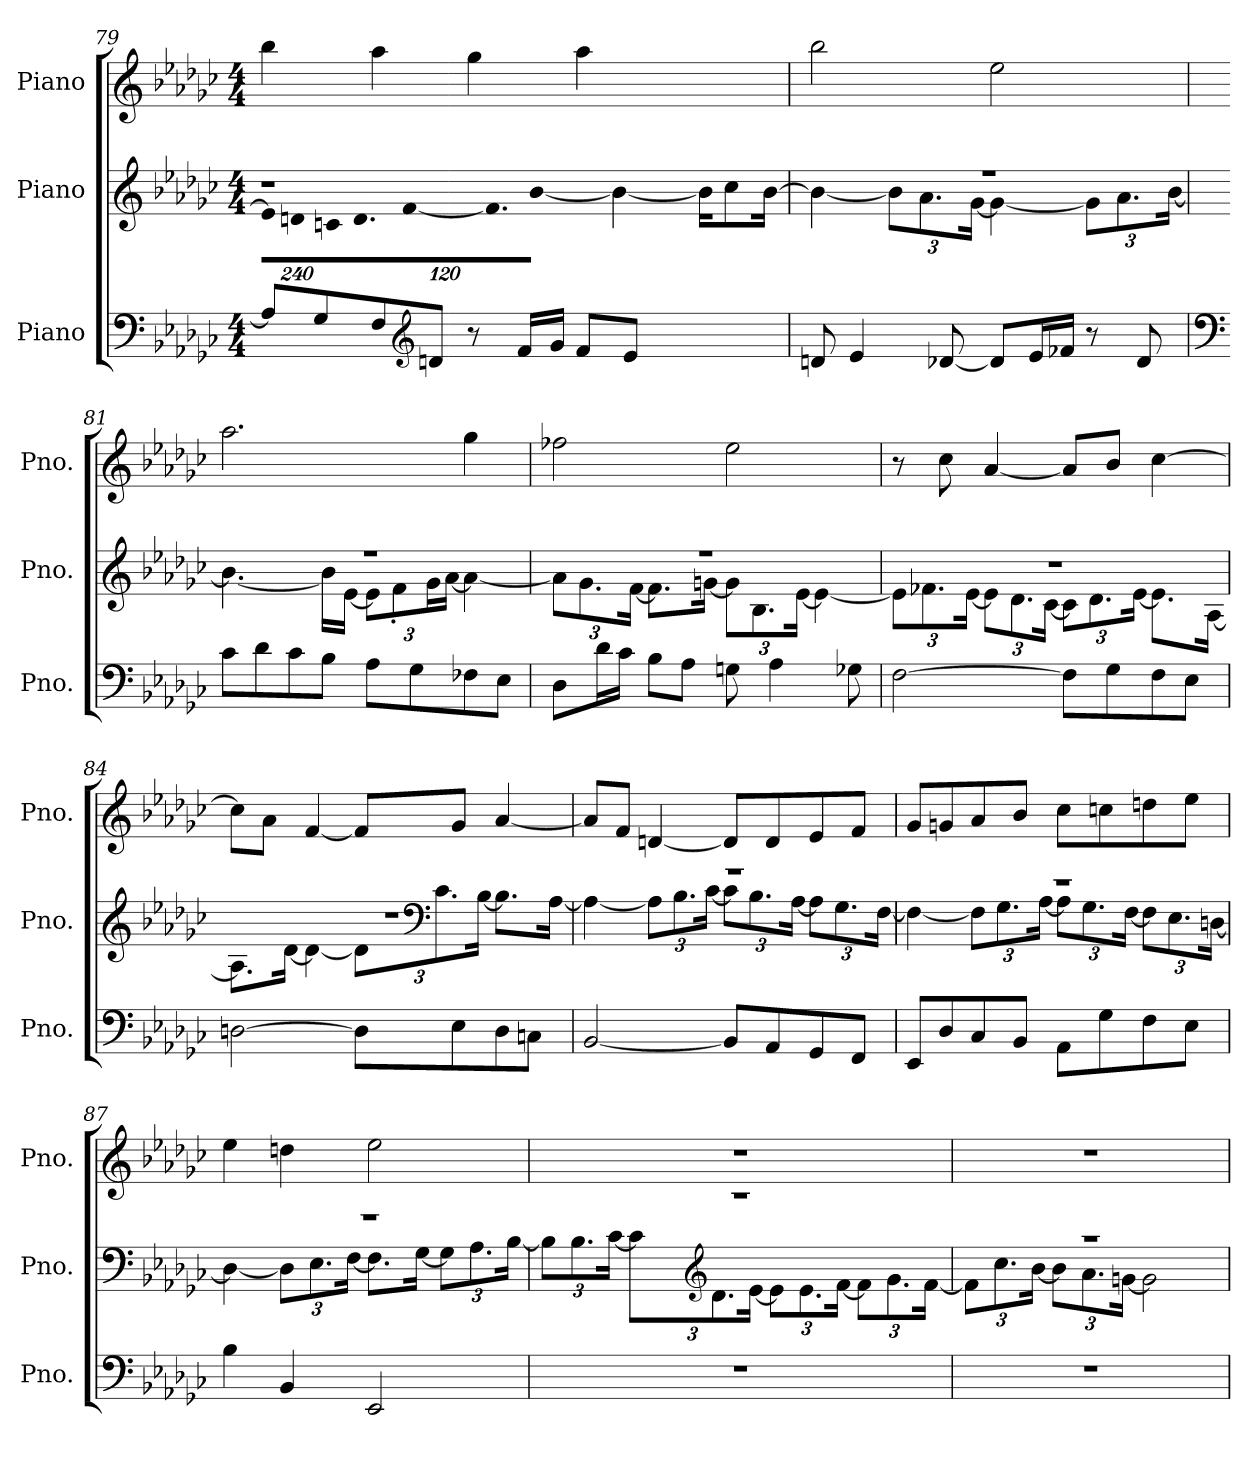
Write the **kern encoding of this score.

**kern	**kern	**kern
*part3	*part2	*part1
*staff3	*staff2	*staff1
*I"Piano	*I"Piano	*I"Piano
*I'Pno.	*I'Pno.	*I'Pno.
*clefF4	*clefG2	*clefG2
*k[b-e-a-d-g-c-]	*k[b-e-a-d-g-c-]	*k[b-e-a-d-g-c-]
*M4/4	*M4/4	*M4/4
=79	=79	=79
*	*^	*
*	*	*Xbrackettup	*
!	!	!LO:N:vis=16	!
8A-/L]	1r	1920%137e-\LL]	4bb-\
!	!	!LO:N:vis=16	!
.	.	1920%137dn\	.
8G-/	.	.	.
!	!	!LO:N:vis=16	!
.	.	1920%137cn\	.
!	!	!LO:N:vis=16.	!
.	.	960%103d\	.
8F/	.	.	4aa-\
!	!	!LO:N:vis=32	!
.	.	[640%23f\K	.
!	!	!LO:N:vis=16.	!
.	.	960%103f\]	.
*clefG2	*	*	*
8dn/J	.	.	.
!	!	!LO:N:vis=32	!
.	.	[640%23b-\JJk	.
8r	.	.	4gg-\
.	.	4b-\_	.
16f/LL	.	.	.
16g-/JJ	.	.	.
8f/L	.	.	4aa-\
.	.	16b-\KL]	.
.	.	8cc-\	.
8e-/J	.	.	.
.	.	[16b-\Jk	.
1920ryy	1920ryy	.	1920ryy
!!LO:LB:g=z
=80	=80	=80	=80
8dn/	1r	4b-\_	2bb-\
4e-/	.	.	.
.	.	12b-\L]	.
.	.	12.a-\	.
[8d-X/	.	.	.
.	.	[24g-\Jk	.
8d-/L]	.	4g-\_	2ee-\
16e-/L	.	.	.
16f-X/JJ	.	.	.
8r	.	12g-\L]	.
.	.	12.a-\	.
8d-/	.	.	.
.	.	[24b-\Jk	.
=81	=81	=81	=81
*clefF4	*	*	*
8c-\L	1r	4.b-\_	2.aa-\
8d-\	.	.	.
8c-\	.	.	.
8B-\J	.	16b-\LL]	.
.	.	[16e-\JJ	.
8A-\L	.	12e-\L]	.
.	.	12f'\	.
8G-\	.	.	.
.	.	24g-\L	.
.	.	[24a-\JJ	.
8F-X\	.	4a-\_	4gg-\
8E-\J	.	.	.
!!LO:LB:g=z
=82	=82	=82	=82
8D-\L	1r	12a-\L]	2ff-X\
.	.	12.g-\	.
16d-\L	.	.	.
16c-\JJ	.	.	.
.	.	[24f\Jk	.
8B-\L	.	8.f\L]	.
8A-\J	.	.	.
.	.	[16gn\Jk	.
8Gn\	.	12g\L]	2ee-\
.	.	12.B-\	.
4A-\	.	.	.
.	.	[24e-\Jk	.
.	.	4e-\_	.
8G-X\	.	.	.
=83	=83	=83	=83
[2F\	1r	12e-\L]	8r
.	.	12.f-X\	.
.	.	.	8cc-\
.	.	[24e-\Jk	.
.	.	12e-\L]	[4a-/
.	.	12.d-\	.
.	.	[24c-\Jk	.
8F\L]	.	12c-\L]	8a-/L]
.	.	12.d-\	.
8G-\	.	.	8b-/J
.	.	[24e-\Jk	.
8F\	.	8.e-\L]	[4cc-\
8E-\J	.	.	.
.	.	[16A-\Jk	.
!!LO:LB:g=z
=84	=84	=84	=84
[2Dn\	1r	8.A-\L]	8cc-\L]
.	.	.	8a-\J
.	.	[16d-\Jk	.
.	.	4d-\_	[4f/
8D\L]	.	12d-\L]	8f/L]
*	*clefF4	*	*
.	.	12.c-\	.
8E-\	.	.	8g-/J
.	.	[24B-\Jk	.
8D\	.	8.B-\L]	[4a-/
8Cn\J	.	.	.
.	.	[16A-\Jk	.
=85	=85	=85	=85
[2BB-/	1r	4A-\_	8a-/L]
.	.	.	8f/J
.	.	12A-\L]	[4dn/
.	.	12.B-\	.
.	.	[24c-\Jk	.
8BB-/L]	.	12c-\L]	8d/L]
.	.	12.B-\	.
8AA-/	.	.	8d/
.	.	[24A-\Jk	.
8GG-/	.	12A-\L]	8e-/
.	.	12.G-\	.
8FF/J	.	.	8f/J
.	.	[24F\Jk	.
!!LO:PB:g=z
=86	=86	=86	=86
8EE-/L	1r	4F\_	8g-/L
8D-/	.	.	8gn/
8C-/	.	12F\L]	8a-/
.	.	12.G-\	.
8BB-/J	.	.	8b-/J
.	.	[24A-\Jk	.
*	*	*	*MM68
8AA-\L	.	12A-\L]	8cc-\L
.	.	12.G-\	.
8G-\	.	.	8ccn\
.	.	[24F\Jk	.
8F\	.	12F\L]	8ddn\
.	.	12.E-\	.
8E-\J	.	.	8ee-\J
.	.	[24Dn\Jk	.
=87	=87	=87	=87
*	*	*	*MM79
4B-\	1r	4D\_	4ee-\
4BB-/	.	12D\L]	4ddn\
.	.	12.E-\	.
.	.	[24F\Jk	.
2EE-/	.	8.F\L]	2ee-\
.	.	[16G-\Jk	.
.	.	12G-\L]	.
.	.	12.A-\	.
.	.	[24B-\Jk	.
!!LO:LB:g=z
=88	=88	=88	=88
*	*	*	*MM44
1r	1r	12B-\L]	1r
.	.	12.B-\	.
.	.	[24c-\Jk	.
.	.	12c-\L]	.
*	*clefG2	*	*
.	.	12.d-\	.
.	.	[24e-\Jk	.
.	.	12e-\L]	.
.	.	12.e-\	.
.	.	[24f\Jk	.
.	.	12f\L]	.
.	.	12.g-\	.
.	.	[24f\Jk	.
=89	=89	=89	=89
1r	1r	12f\L]	1r
.	.	12.cc-\	.
.	.	[24b-\Jk	.
.	.	12b-\L]	.
.	.	12.a-\	.
.	.	[24gn\Jk	.
.	.	2g\]	.
*	*v	*v	*
=	=	=
*-	*-	*-
